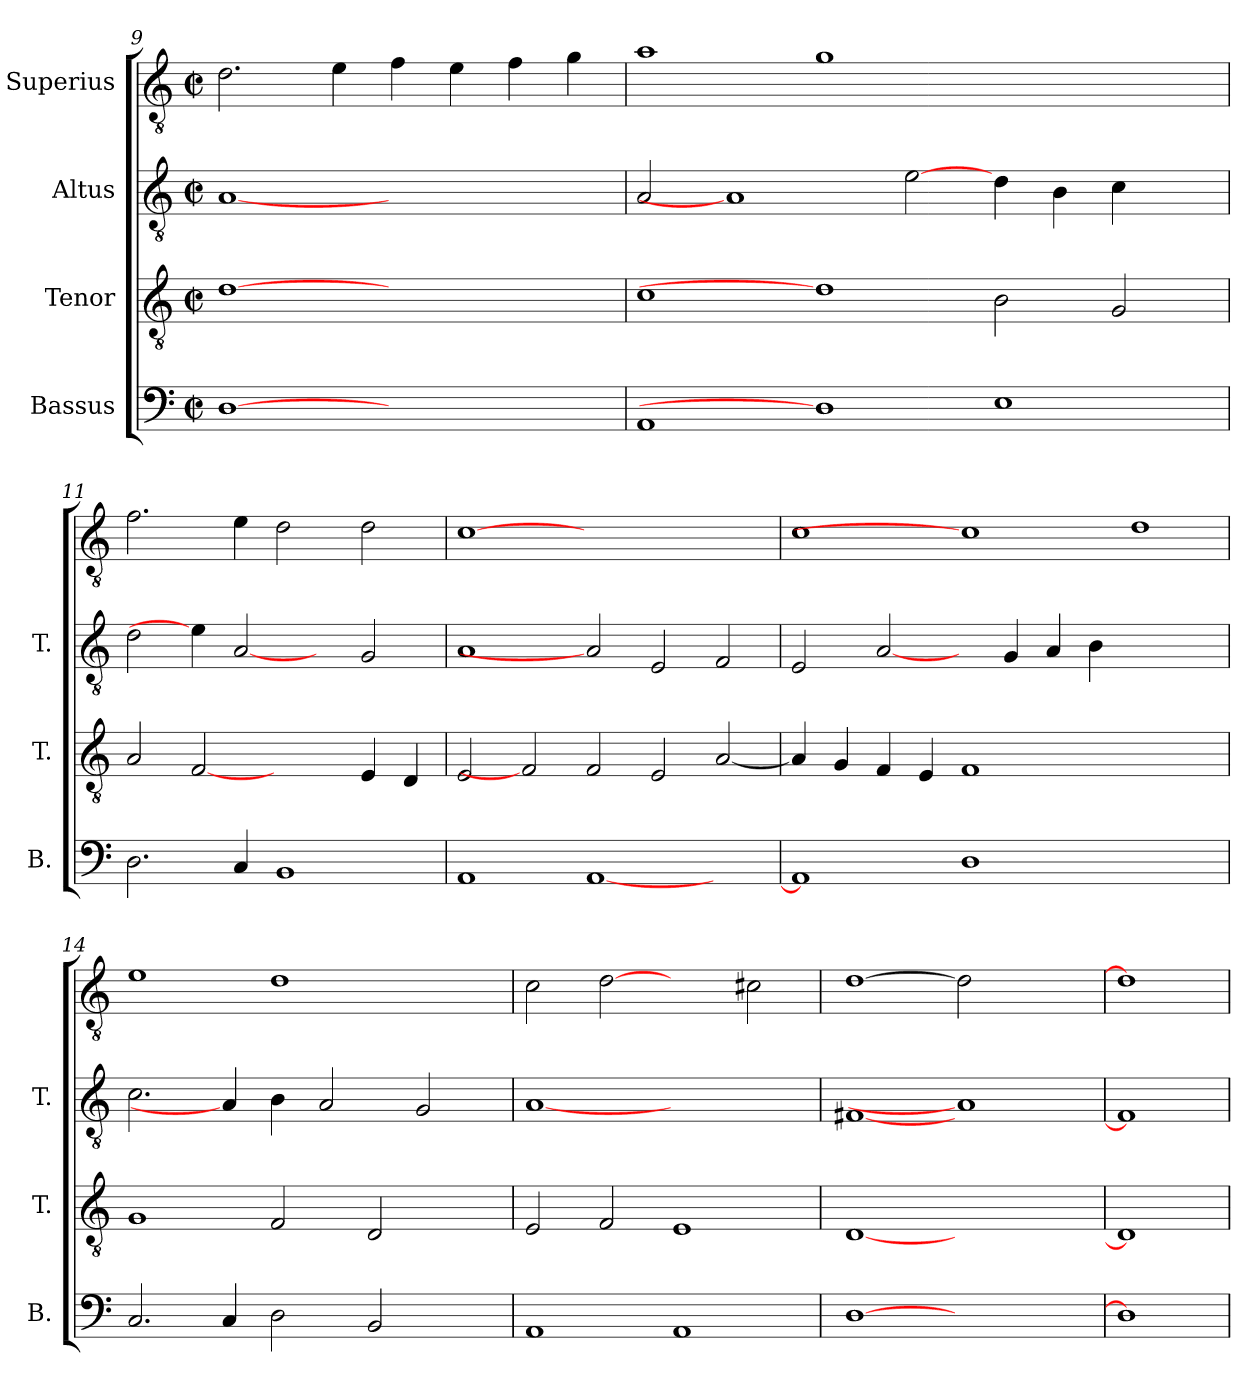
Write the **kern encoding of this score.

**kern	**kern	**kern	**kern
*part4	*part3	*part2	*part1
*staff4	*staff3	*staff2	*staff1
*I"Bassus	*I"Tenor	*I"Altus	*I"Superius
*I'B.	*I'T.	*I'T.	*
*clefF4	*clefGv2	*clefGv2	*clefGv2
*	*ITrd7c12	*ITrd7c12	*ITrd7c12
*k[]	*k[]	*k[]	*k[]
*C:	*C:	*C:	*C:
*M2/2	*M2/2	*M2/2	*M2/2
*met(c|)	*met(c|)	*met(c|)	*met(c|)
=9	=9	=9	=9
[1Di	[1Di	[1AAi	2.Di\
.	.	.	4Ei\
1ryy	1ryy	1ryy	4Fi\
.	.	.	4Ei\
.	.	.	4Fi\
.	.	.	4Gi\
!!LO:PB:g=z
=10	=10	=10	=10
1AAi	1Ci	2AAi/	1Ai
.	.	1AAi]	.
1Di]	1Di]	.	1Gi
.	.	[2Ei\	.
1Ei	2BBi\	4Di\	1ryy
.	.	4BBi\	.
.	2GGi/	4Ci\	.
.	.	4ryy	.
=11	=11	=11	=11
2.Di\	2AAi/	2Di\	2.Fi\
.	[2FFi	4Ei\]	.
4Ci/	.	[2AAi	4Ei\
1BBi	2ryy	.	2Di\
.	.	4ryy	.
.	4EEi/	2GGi/	2Di\
.	4DDi/	.	.
=12	=12	=12	=12
1AAi	2EEi/	1AAi	[1Ci
.	2FFi]	.	.
[<1AAi	2FFi/	2AAi]	1.ryy
.	2EEi/	2EEi/	.
2ryy	[<2AAi/	2FFi/	.
=13	=13	=13	=13
1AAi]	4AAi/]	2EEi/	1Ci
.	4GGi/	.	.
.	4FFi/	[2AAi/	.
.	4EEi/	.	.
1Di	1FFi	4ryy	1Ci]
.	.	4GGi/	.
.	.	4AAi/	.
.	.	4BBi\	.
1ryy	1ryy	1ryy	1Di
=14	=14	=14	=14
2.Ci/	1GGi	2.Ci\	1Ei
4Ci/	.	4AAi/]	.
2Di\	2FFi/	4BBi\	1Di
.	.	2AAi/	.
2BBi/	2DDi/	.	.
.	.	2GGi/	.
4ryy	4ryy	.	4ryy
!!LO:LB:g=z
=15	=15	=15	=15
1AAi	2EEi/	[1AAi	2Ci\
.	2FFi/	.	[2Di
1AAi	1EEi	1ryy	2ryy
.	.	.	2C#Xi\
=16	=16	=16	=16
[1Di	[1DDi	[1FF#Xi	[1Di
1ryy	1ryy	1AAi]	2Di]
.	.	.	2ryy
=17	=17	=17	=17
1Di]	1DDi]	1FF#i]	1Di]
=	=	=	=
*-	*-	*-	*-
